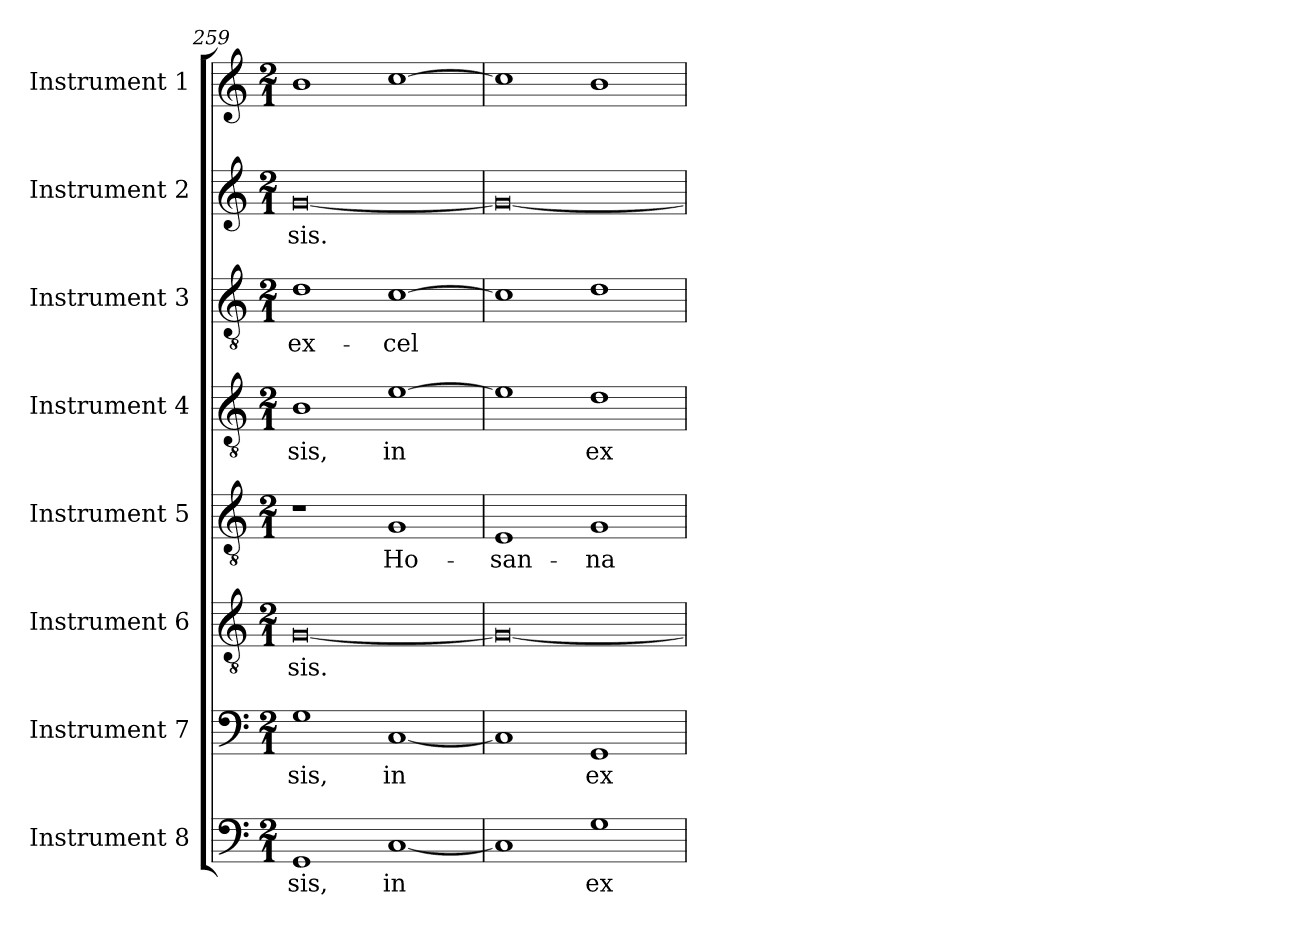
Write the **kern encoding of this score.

**kern	**text	**kern	**text	**kern	**text	**kern	**text	**kern	**text	**kern	**text	**kern	**text	**kern	**text
*part8	*part8	*part7	*part7	*part6	*part6	*part5	*part5	*part4	*part4	*part3	*part3	*part2	*part2	*part1	*part1
*staff8	*staff8	*staff7	*staff7	*staff6	*staff6	*staff5	*staff5	*staff4	*staff4	*staff3	*staff3	*staff2	*staff2	*staff1	*staff1
*I"Instrument 8	*	*I"Instrument 7	*	*I"Instrument 6	*	*I"Instrument 5	*	*I"Instrument 4	*	*I"Instrument 3	*	*I"Instrument 2	*	*I"Instrument 1	*
*clefF4	*	*clefF4	*	*clefGv2	*	*clefGv2	*	*clefGv2	*	*clefGv2	*	*clefG2	*	*clefG2	*
*k[]	*	*k[]	*	*k[]	*	*k[]	*	*k[]	*	*k[]	*	*k[]	*	*k[]	*
*C:	*	*C:	*	*C:	*	*C:	*	*C:	*	*C:	*	*C:	*	*C:	*
*M2/1	*	*M2/1	*	*M2/1	*	*M2/1	*	*M2/1	*	*M2/1	*	*M2/1	*	*M2/1	*
=259	=259	=259	=259	=259	=259	=259	=259	=259	=259	=259	=259	=259	=259	=259	=259
!	!LO:LY:b:cj	!	!LO:LY:b:cj	!	!LO:LY:b:cj	!	!	!	!LO:LY:b:cj	!	!LO:LY:b:cj	!	!LO:LY:b:cj	!	!LO:LY:b:cj
1GG	-sis,	1G	-sis,	[<0G	-sis.	1r	.	1B	-sis,	1d	ex-	[<0g	-sis.	1b	--
!	!LO:LY:b:cj	!	!LO:LY:b:cj	!	!	!	!LO:LY:b:cj	!	!LO:LY:b:cj	!	!LO:LY:b:cj	!	!	!	!LO:LY:b:cj
[<1C	in	[<1C	in	.	.	1G	Ho-	[>1e	in	[>1c	-cel-	.	.	[>1cc	--
=260	=260	=260	=260	=260	=260	=260	=260	=260	=260	=260	=260	=260	=260	=260	=260
!	!LO:LY:b:cj	!	!LO:LY:b:cj	!	!LO:LY:b:cj	!	!LO:LY:b:cj	!	!LO:LY:b:cj	!	!LO:LY:b:cj	!	!LO:LY:b:cj	!	!LO:LY:b:cj
1C]	.	1C]	.	0G_<	.	1E	-san-	1e]	.	1c]	--	0g_<	.	1cc]	--
!	!LO:LY:b:cj	!	!LO:LY:b:cj	!	!	!	!LO:LY:b:cj	!	!LO:LY:b:cj	!	!LO:LY:b:cj	!	!	!	!LO:LY:b:cj
1G	ex-	1GG	ex-	.	.	1G	-na	1d	ex-	1d	--	.	.	1b	--
=	=	=	=	=	=	=	=	=	=	=	=	=	=	=	=
*-	*-	*-	*-	*-	*-	*-	*-	*-	*-	*-	*-	*-	*-	*-	*-
